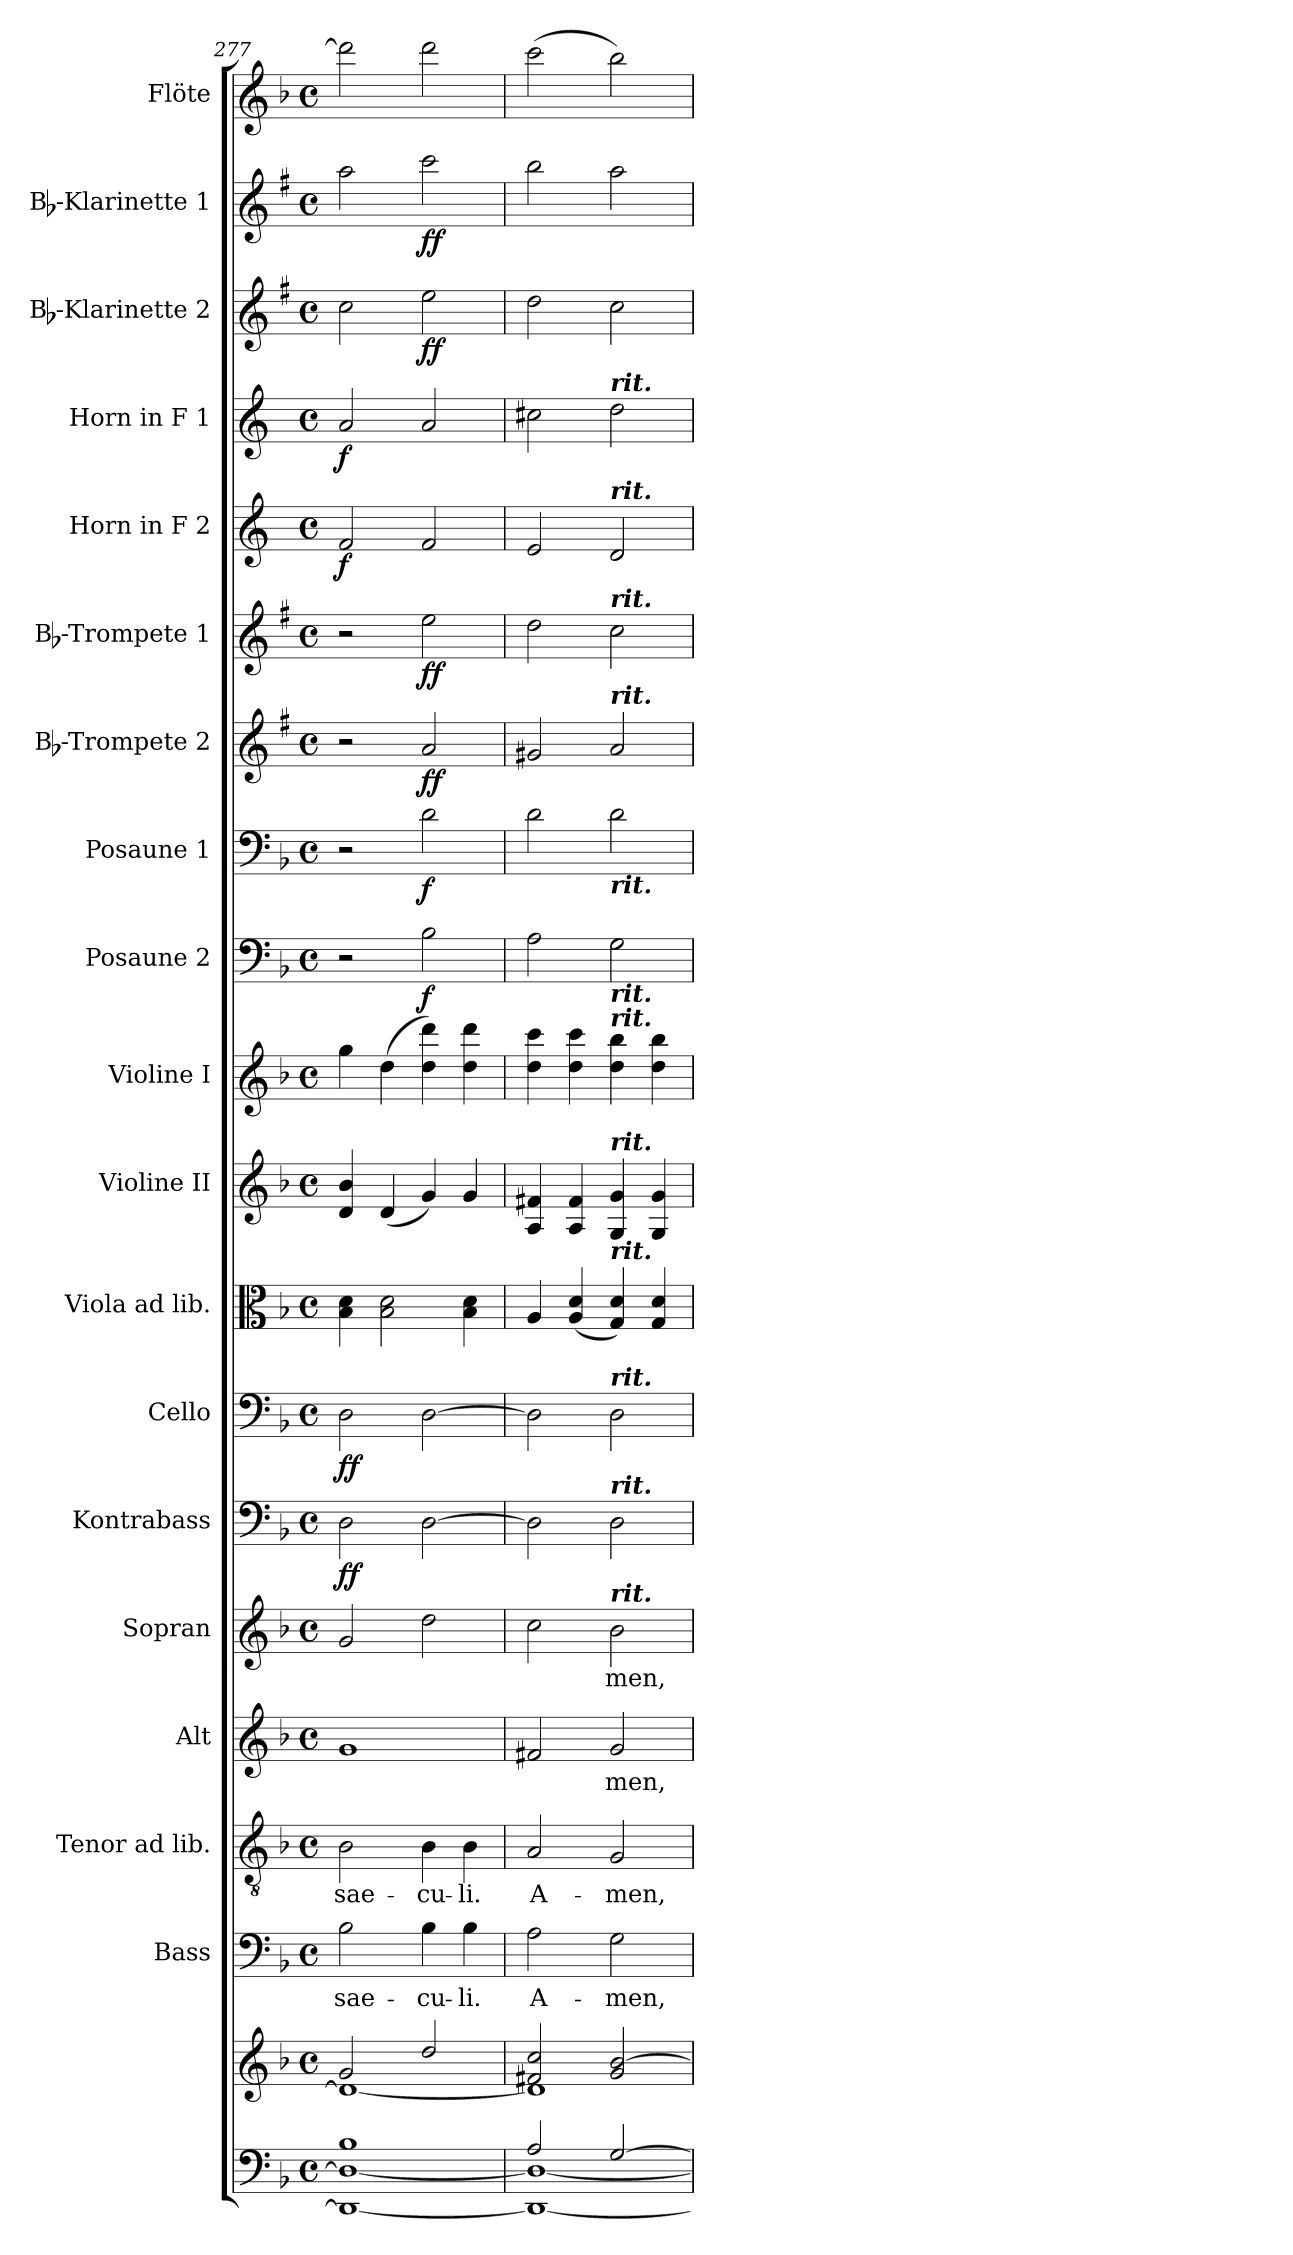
**kern	**kern	**kern	**text	**kern	**text	**kern	**text	**kern	**text	**kern	**dynam	**kern	**dynam	**kern	**kern	**kern	**kern	**dynam	**kern	**dynam	**kern	**dynam	**kern	**dynam	**kern	**dynam	**kern	**dynam	**kern	**dynam	**kern	**dynam	**kern
*part19	*part19	*part18	*part18	*part17	*part17	*part16	*part16	*part15	*part15	*part14	*part14	*part13	*part13	*part12	*part11	*part10	*part9	*part9	*part8	*part8	*part7	*part7	*part6	*part6	*part5	*part5	*part4	*part4	*part3	*part3	*part2	*part2	*part1
*staff20	*staff19	*staff18	*staff18	*staff17	*staff17	*staff16	*staff16	*staff15	*staff15	*staff14	*staff14	*staff13	*staff13	*staff12	*staff11	*staff10	*staff9	*staff9	*staff8	*staff8	*staff7	*staff7	*staff6	*staff6	*staff5	*staff5	*staff4	*staff4	*staff3	*staff3	*staff2	*staff2	*staff1
*	*	*I"Bass	*	*I"Tenor ad lib.	*	*I"Alt	*	*I"Sopran	*	*I"Kontrabass	*	*I"Cello	*	*I"Viola ad lib.	*I"Violine II	*I"Violine I	*I"Posaune 2	*	*I"Posaune 1	*	*I"Bb-Trompete 2	*	*I"Bb-Trompete 1	*	*I"Horn in F 2	*	*I"Horn in F 1	*	*I"Bb-Klarinette 2	*	*I"Bb-Klarinette 1	*	*I"Flöte
*	*	*I'B.	*	*I'T.	*	*I'A.	*	*I'S.	*	*I'Kb.	*	*	*	*I'Vla.	*I'Vl. II	*I'Vl. I	*I'Pos. 2	*	*I'Pos. 1	*	*I'Bb Trp. 2	*	*I'Bb Trp. 1	*	*	*	*	*	*I'Bb Kl. 2	*	*I'Bb Kl. 1	*	*I'Fl.
*clefF4	*clefG2	*clefF4	*	*clefGv2	*	*clefG2	*	*clefG2	*	*clefF4	*	*clefF4	*	*clefC3	*clefG2	*clefG2	*clefF4	*	*clefF4	*	*clefG2	*	*clefG2	*	*clefG2	*	*clefG2	*	*clefG2	*	*clefG2	*	*clefG2
*	*	*	*	*	*	*	*	*	*	*ITrd7c12	*	*	*	*	*	*	*	*	*	*	*ITrd1c2	*	*ITrd1c2	*	*ITrd4c7	*	*ITrd4c7	*	*ITrd1c2	*	*ITrd1c2	*	*
*k[b-]	*k[b-]	*k[b-]	*	*k[b-]	*	*k[b-]	*	*k[b-]	*	*k[b-]	*	*k[b-]	*	*k[b-]	*k[b-]	*k[b-]	*k[b-]	*	*k[b-]	*	*k[b-]	*	*k[b-]	*	*k[b-]	*	*k[b-]	*	*k[b-]	*	*k[b-]	*	*k[b-]
*F:	*F:	*F:	*	*F:	*	*F:	*	*F:	*	*F:	*	*F:	*	*F:	*F:	*F:	*F:	*	*F:	*	*F:	*	*F:	*	*F:	*	*F:	*	*F:	*	*F:	*	*F:
*M4/4	*M4/4	*M4/4	*	*M4/4	*	*M4/4	*	*M4/4	*	*M4/4	*	*M4/4	*	*M4/4	*M4/4	*M4/4	*M4/4	*	*M4/4	*	*M4/4	*	*M4/4	*	*M4/4	*	*M4/4	*	*M4/4	*	*M4/4	*	*M4/4
*met(c)	*met(c)	*met(c)	*	*met(c)	*	*met(c)	*	*met(c)	*	*met(c)	*	*met(c)	*	*met(c)	*met(c)	*met(c)	*met(c)	*	*met(c)	*	*met(c)	*	*met(c)	*	*met(c)	*	*met(c)	*	*met(c)	*	*met(c)	*	*met(c)
=277	=277	=277	=277	=277	=277	=277	=277	=277	=277	=277	=277	=277	=277	=277	=277	=277	=277	=277	=277	=277	=277	=277	=277	=277	=277	=277	=277	=277	=277	=277	=277	=277	=277
*^	*^	*	*	*	*	*	*	*	*	*	*	*	*	*	*	*	*	*	*	*	*	*	*	*	*	*	*	*	*	*	*	*	*
!	!	!	!	!	!LO:LY:b	!	!LO:LY:b	!	!	!	!	!	!LO:DY:b	!	!LO:DY:b	!	!	!	!	!	!	!	!	!	!	!	!	!LO:DY:b	!	!LO:DY:b	!	!	!	!	!
1B-	1DD_ 1D_	2g/	1d_	2B-\	sae-	2B-\	sae-	1g	.	2g/	.	2DD\	ff	2D\	ff	4B-\ 4d\	4d/ 4b-/	4gg\	2r	.	2r	.	2r	.	2r	.	2B-/	f	2d/	f	2b-\	.	2gg\	.	2ddd\]
.	.	.	.	.	.	.	.	.	.	.	.	.	.	.	.	2B-\ 2d\	(<4d/	(>4dd\	.	.	.	.	.	.	.	.	.	.	.	.	.	.	.	.	.
!	!	!	!	!	!LO:LY:b	!	!LO:LY:b	!	!	!	!	!	!	!	!	!	!	!	!	!LO:DY:b	!	!LO:DY:b	!	!LO:DY:b	!	!LO:DY:b	!	!	!	!	!	!LO:DY:b	!	!LO:DY:b	!
.	.	2dd/	.	4B-\	-cu-	4B-\	-cu-	.	.	2dd\	.	[2DD\	.	[2D\	.	.	4g/)	4dd\ 4ddd\)	2B-\	f	2d\	f	2g/	ff	2dd\	ff	2B-/	.	2d/	.	2dd\	ff	2bb-\	ff	2ddd\
!	!	!	!	!	!LO:LY:b	!	!LO:LY:b	!	!	!	!	!	!	!	!	!	!	!	!	!	!	!	!	!	!	!	!	!	!	!	!	!	!	!	!
.	.	.	.	4B-\	-li.	4B-\	-li.	.	.	.	.	.	.	.	.	4B-\ 4d\	4g/	4dd\ 4ddd\	.	.	.	.	.	.	.	.	.	.	.	.	.	.	.	.	.
=278	=278	=278	=278	=278	=278	=278	=278	=278	=278	=278	=278	=278	=278	=278	=278	=278	=278	=278	=278	=278	=278	=278	=278	=278	=278	=278	=278	=278	=278	=278	=278	=278	=278	=278	=278
!	!	!	!	!	!LO:LY:b	!	!LO:LY:b	!	!	!	!	!	!	!	!	!	!	!	!	!	!	!	!	!	!	!	!	!	!	!	!	!	!	!	!
2A/	1DD_ 1D_	2f#X/ 2cc/	1d]	2A\	A-	2A/	A-	2f#X/	.	2cc\	.	2DD\]	.	2D\]	.	4A/	4A/ 4f#X/	4dd\ 4ccc\	2A\	.	2d\	.	2f#X/	.	2cc\	.	2A/	.	2f#X\	.	2cc\	.	2aa\	.	(>2ccc\
.	.	.	.	.	.	.	.	.	.	.	.	.	.	.	.	(<4A/ 4d/	4A/ 4f#/	4dd\ 4ccc\	.	.	.	.	.	.	.	.	.	.	.	.	.	.	.	.	.
!	!	!	!	!	!	!	!	!	!	!	!	!	!	!	!	!	!	!	!	!	!	!	!	!	!	!	!	!	!LO:TX:a:Bi:t=rit.	!	!	!	!	!	!
!	!	!	!	!	!	!	!	!	!	!	!	!	!	!	!	!	!	!	!	!	!	!	!	!	!	!	!LO:TX:a:Bi:t=rit.	!	!	!	!	!	!	!	!
!	!	!	!	!	!	!	!	!	!	!	!	!	!	!	!	!	!	!	!	!	!	!	!	!	!LO:TX:a:Bi:t=rit.	!	!	!	!	!	!	!	!	!	!
!	!	!	!	!	!	!	!	!	!	!	!	!	!	!	!	!	!	!	!	!	!	!	!LO:TX:a:Bi:t=rit.	!	!	!	!	!	!	!	!	!	!	!	!
!	!	!	!	!	!	!	!	!	!	!	!	!	!	!	!	!	!	!	!	!	!LO:TX:b:Bi:t=rit.	!	!	!	!	!	!	!	!	!	!	!	!	!	!
!	!	!	!	!	!	!	!	!	!	!	!	!	!	!	!	!	!	!	!LO:TX:b:Bi:t=rit.	!	!	!	!	!	!	!	!	!	!	!	!	!	!	!	!
!	!	!	!	!	!	!	!	!	!	!	!	!	!	!	!	!	!	!LO:TX:a:Bi:t=rit.	!	!	!	!	!	!	!	!	!	!	!	!	!	!	!	!	!
!	!	!	!	!	!	!	!	!	!	!	!	!	!	!	!	!	!LO:TX:a:Bi:t=rit.	!	!	!	!	!	!	!	!	!	!	!	!	!	!	!	!	!	!
!	!	!	!	!	!	!	!	!	!	!	!	!	!	!	!	!LO:TX:a:Bi:t=rit.	!	!	!	!	!	!	!	!	!	!	!	!	!	!	!	!	!	!	!
!	!	!	!	!	!	!	!	!	!	!	!	!	!	!LO:TX:a:Bi:t=rit.	!	!	!	!	!	!	!	!	!	!	!	!	!	!	!	!	!	!	!	!	!
!	!	!	!	!	!	!	!	!	!	!	!	!LO:TX:a:Bi:t=rit.	!	!	!	!	!	!	!	!	!	!	!	!	!	!	!	!	!	!	!	!	!	!	!
!	!	!	!	!	!	!	!	!	!	!LO:TX:a:Bi:t=rit.	!	!	!	!	!	!	!	!	!	!	!	!	!	!	!	!	!	!	!	!	!	!	!	!	!
!	!	!	!	!	!LO:LY:b	!	!LO:LY:b	!	!LO:LY:b	!	!LO:LY:b	!	!	!	!	!	!	!	!	!	!	!	!	!	!	!	!	!	!	!	!	!	!	!	!
[>2G/	.	2g/ [>2b-/	.	2G\	-men,	2G/	-men,	2g/	-men,	2b-\	-men,	2DD\	.	2D\	.	4G/ 4d/)	4G/ 4g/	4dd\ 4bb-\	2G\	.	2d\	.	2g/	.	2b-\	.	2G/	.	2g\	.	2b-\	.	2gg\	.	2bb-\)
.	.	.	.	.	.	.	.	.	.	.	.	.	.	.	.	4G/ 4d/	4G/ 4g/	4dd\ 4bb-\	.	.	.	.	.	.	.	.	.	.	.	.	.	.	.	.	.
*v	*v	*	*	*	*	*	*	*	*	*	*	*	*	*	*	*	*	*	*	*	*	*	*	*	*	*	*	*	*	*	*	*	*	*	*
*	*v	*v	*	*	*	*	*	*	*	*	*	*	*	*	*	*	*	*	*	*	*	*	*	*	*	*	*	*	*	*	*	*	*	*
=	=	=	=	=	=	=	=	=	=	=	=	=	=	=	=	=	=	=	=	=	=	=	=	=	=	=	=	=	=	=	=	=	=
*-	*-	*-	*-	*-	*-	*-	*-	*-	*-	*-	*-	*-	*-	*-	*-	*-	*-	*-	*-	*-	*-	*-	*-	*-	*-	*-	*-	*-	*-	*-	*-	*-	*-
